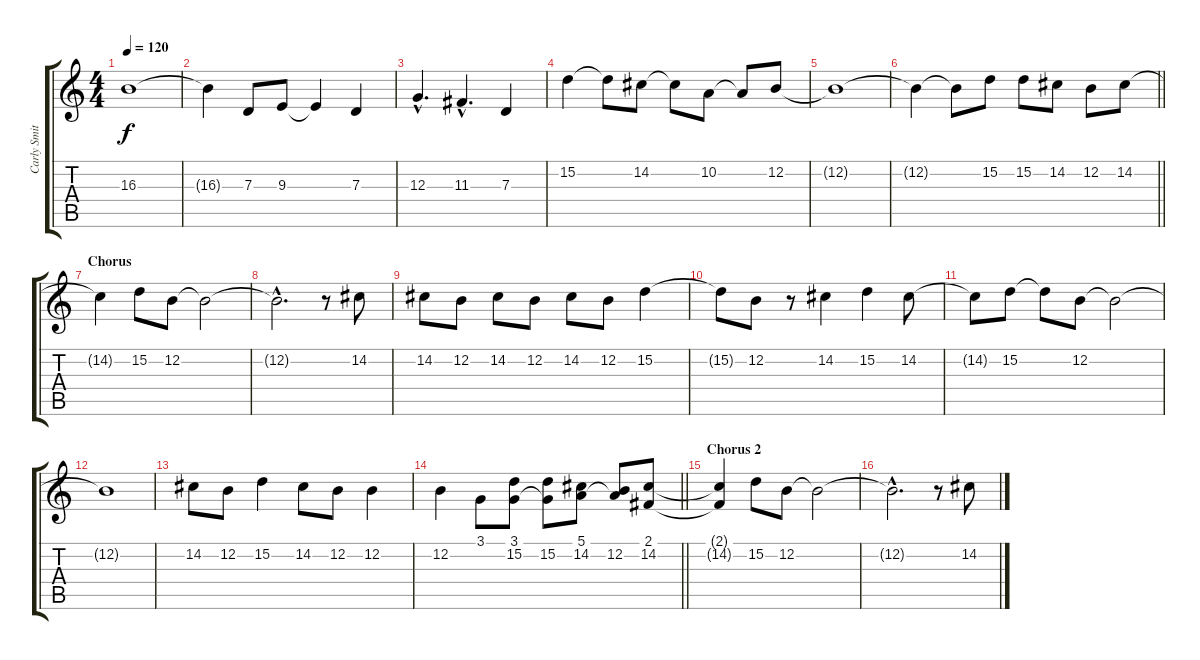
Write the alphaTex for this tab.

\track ("Carly Smithson" "Carly Smit") {instrument flute}
\staff {score tabs}
\tuning (E4 B3 G3 D3 A2 E2) {hide}
\ts (4 4)
\tempo 120
\clef g2
\ks c
16.3.1{dy f} |
16.3{t}.4 7.3.8 9.3.8 9.3{t}.4 7.3.4 |
12.3{hac}.4{d} 11.3{hac}.4{d} 7.3.4 |
15.2.4 15.2{t}.8 14.2.8 14.2{t}.8 10.2.8 10.2{t}.8 12.2.8 |
12.2{t}.1 |
\barLineRight lightlight
12.2{t}.4 12.2{t}.8 15.2.8 15.2.8 14.2.8 12.2.8 14.2.8 |
\section ("" "Chorus")
14.2{t}.4 15.2.8 12.2.8 12.2{t}.2 |
12.2{hac t}.2{d} r.8 14.2.8 |
14.2.8 12.2.8 14.2.8 12.2.8 14.2.8 12.2.8 15.2.4 |
15.2{t}.8 12.2.8 r.8 14.2.4 15.2.4 14.2.8 |
14.2{t}.8 15.2.8 15.2{t}.8 12.2.8 12.2{t}.2 |
12.2{t}.1 |
14.2.8 12.2.8 15.2.4 14.2.8 12.2.8 12.2.4 |
\barLineRight lightlight
12.2.4 3.1.8 (3.1 15.2).8 (3.1{t} 15.2).8 (5.1 14.2).8 (5.1{t} 12.2).8 (2.1 14.2).8 |
\section ("" "Chorus 2")
(2.1{t} 14.2{t}).4 15.2.8 12.2.8 12.2{t}.2 |
12.2{hac t}.2{d} r.8 14.2.8
